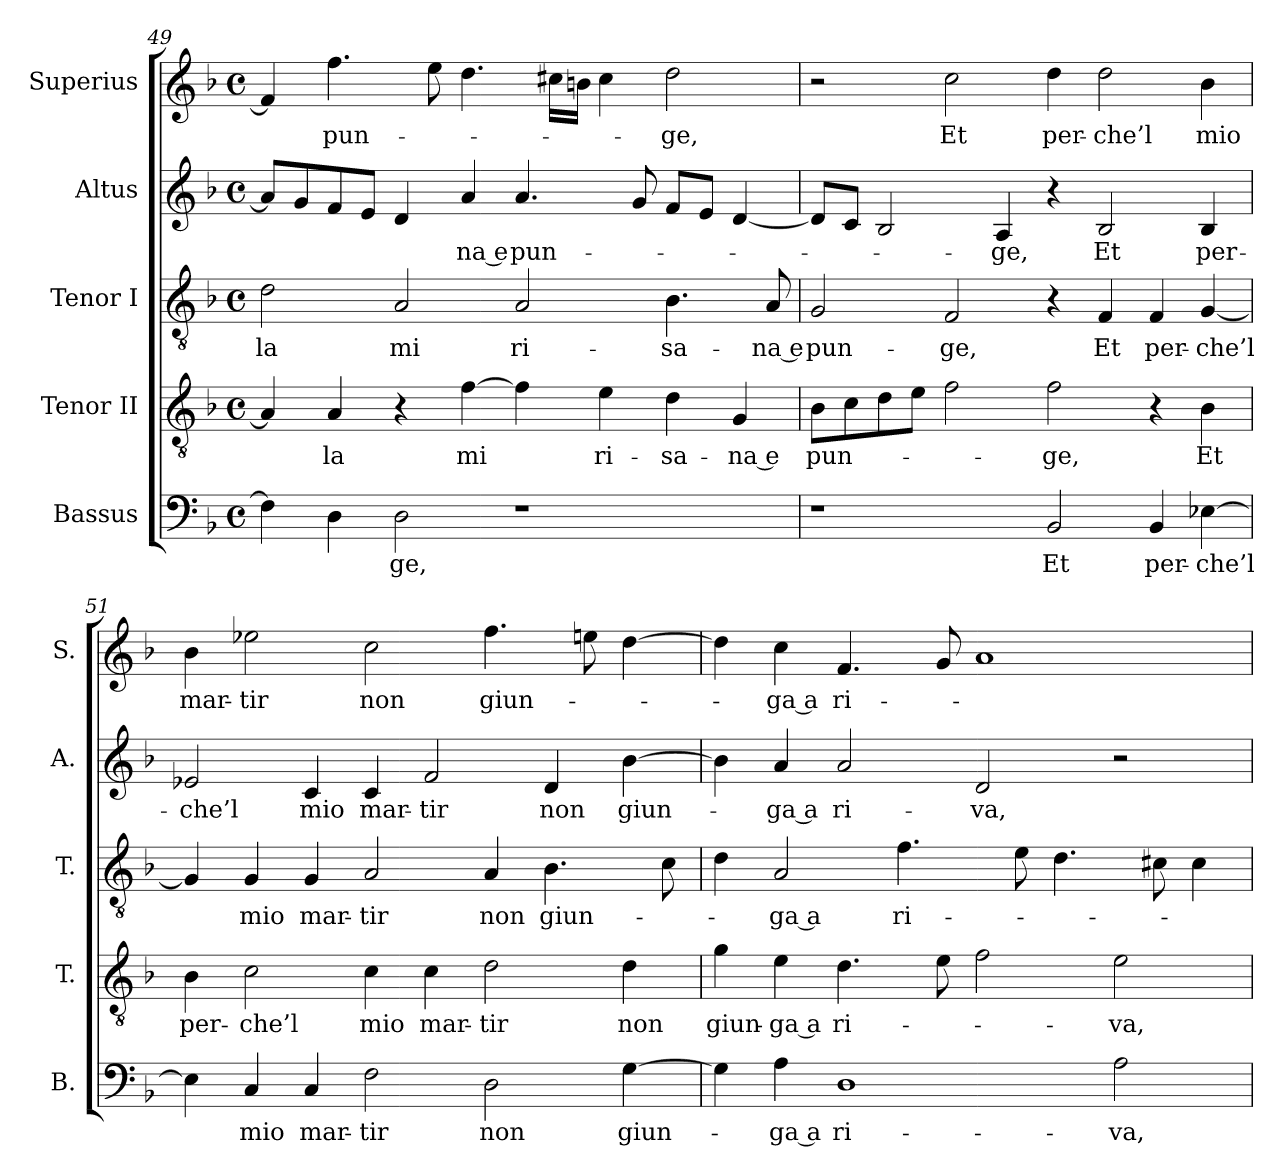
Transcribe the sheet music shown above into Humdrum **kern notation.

**kern	**text	**kern	**text	**kern	**text	**kern	**text	**kern	**text
*part5	*part5	*part4	*part4	*part3	*part3	*part2	*part2	*part1	*part1
*staff5	*staff5	*staff4	*staff4	*staff3	*staff3	*staff2	*staff2	*staff1	*staff1
*I"Bassus	*	*I"Tenor II	*	*I"Tenor I	*	*I"Altus	*	*I"Superius	*
*I'B.	*	*I'T.	*	*I'T.	*	*I'A.	*	*I'S.	*
!!LO:LB:g=z
*clefF4	*	*clefGv2	*	*clefGv2	*	*clefG2	*	*clefG2	*
*	*	*ITrd7c12	*	*ITrd7c12	*	*	*	*	*
*k[b-]	*	*k[b-]	*	*k[b-]	*	*k[b-]	*	*k[b-]	*
*F:	*	*F:	*	*F:	*	*F:	*	*F:	*
*M4/4	*	*M4/4	*	*M4/4	*	*M4/4	*	*M4/4	*
*met(c)	*	*met(c)	*	*met(c)	*	*met(c)	*	*met(c)	*
=49	=49	=49	=49	=49	=49	=49	=49	=49	=49
!	!	!	!	!	!LO:LY:b:color=#000000	!	!	!	!
4Fi\]	.	4AAi/]	.	2Di\	-la	8ai/L]	.	4fi/]	.
.	.	.	.	.	.	8gi/	.	.	.
!	!	!	!LO:LY:b:color=#000000	!	!	!	!	!	!
!	!	!	!	!	!	!	!	!	!LO:LY:b:color=#000000
4Di\	.	4AAi/	-la	.	.	8fi/	.	4.ffi\	pun-
.	.	.	.	.	.	8ei/J	.	.	.
!	!LO:LY:b:color=#000000	!	!	!	!	!	!	!	!
!	!	!	!	!	!LO:LY:b:color=#000000	!	!	!	!
2Di\	-ge,	4r	.	2AAi/	mi	4di/	.	.	.
.	.	.	.	.	.	.	.	8eei\	.
!	!	!	!LO:LY:b:color=#000000	!	!	!	!	!	!
!	!	!	!	!	!	!	!LO:LY:b:color=#000000	!	!
.	.	[>4Fi\	mi	.	.	4ai/	-na e	4.ddi\	.
!	!	!	!	!	!LO:LY:b:color=#000000	!	!	!	!
!	!	!	!	!	!	!	!LO:LY:b:color=#000000	!	!
1r	.	4Fi\]	.	2AAi/	ri-	4.ai/	pun-	.	.
.	.	.	.	.	.	.	.	16cc#Xi\LL	.
.	.	.	.	.	.	.	.	16bni\JJ	.
!	!	!	!LO:LY:b:color=#000000	!	!	!	!	!	!
.	.	4Ei\	ri-	.	.	.	.	4cc#i\	.
.	.	.	.	.	.	8gi/	.	.	.
!	!	!	!LO:LY:b:color=#000000	!	!	!	!	!	!
!	!	!	!	!	!LO:LY:b:color=#000000	!	!	!	!
!	!	!	!	!	!	!	!	!	!LO:LY:b:color=#000000
.	.	4Di\	-sa-	4.BB-i\	-sa-	8fi/L	.	2ddi\	-ge,
.	.	.	.	.	.	8ei/J	.	.	.
!	!	!	!LO:LY:b:color=#000000	!	!	!	!	!	!
.	.	4GGi/	-na e	.	.	[<4di/	.	.	.
!	!	!	!	!	!LO:LY:b:color=#000000	!	!	!	!
.	.	.	.	8AAi/	-na e	.	.	.	.
=50	=50	=50	=50	=50	=50	=50	=50	=50	=50
!	!	!	!LO:LY:b:color=#000000	!	!	!	!	!	!
!	!	!	!	!	!LO:LY:b:color=#000000	!	!	!	!
1r	.	8BB-i\L	pun-	2GGi/	pun-	8di/L]	.	2r	.
.	.	8Ci\	.	.	.	8ci/J	.	.	.
.	.	8Di\	.	.	.	2B-i/	.	.	.
.	.	8Ei\J	.	.	.	.	.	.	.
!	!	!	!	!	!LO:LY:b:color=#000000	!	!	!	!
!	!	!	!	!	!	!	!	!	!LO:LY:b:color=#000000
.	.	2Fi\	.	2FFi/	-ge,	.	.	2cci\	Et
!	!	!	!	!	!	!	!LO:LY:b:color=#000000	!	!
.	.	.	.	.	.	4Ai/	-ge,	.	.
!	!LO:LY:b:color=#000000	!	!	!	!	!	!	!	!
!	!	!	!LO:LY:b:color=#000000	!	!	!	!	!	!
!	!	!	!	!	!	!	!	!	!LO:LY:b:color=#000000
2BB-i/	Et	2Fi\	-ge,	4r	.	4r	.	4ddi\	per-
!	!	!	!	!	!LO:LY:b:color=#000000	!	!	!	!
!	!	!	!	!	!	!	!LO:LY:b:color=#000000	!	!
!	!	!	!	!	!	!	!	!	!LO:LY:b:color=#000000
.	.	.	.	4FFi/	Et	2B-i/	Et	2ddi\	-che’l
!	!LO:LY:b:color=#000000	!	!	!	!	!	!	!	!
!	!	!	!	!	!LO:LY:b:color=#000000	!	!	!	!
4BB-i/	per-	4r	.	4FFi/	per-	.	.	.	.
!	!LO:LY:b:color=#000000	!	!	!	!	!	!	!	!
!	!	!	!LO:LY:b:color=#000000	!	!	!	!	!	!
!	!	!	!	!	!LO:LY:b:color=#000000	!	!	!	!
!	!	!	!	!	!	!	!LO:LY:b:color=#000000	!	!
!	!	!	!	!	!	!	!	!	!LO:LY:b:color=#000000
[>4E-Xi\	-che’l	4BB-i\	Et	[<4GGi/	-che’l	4B-i/	per-	4b-i\	mio
=51	=51	=51	=51	=51	=51	=51	=51	=51	=51
!	!	!	!LO:LY:b:color=#000000	!	!	!	!	!	!
!	!	!	!	!	!	!	!LO:LY:b:color=#000000	!	!
!	!	!	!	!	!	!	!	!	!LO:LY:b:color=#000000
4E-i\]	.	4BB-i\	per-	4GGi/]	.	2e-Xi/	-che’l	4b-i\	mar-
!	!LO:LY:b:color=#000000	!	!	!	!	!	!	!	!
!	!	!	!LO:LY:b:color=#000000	!	!	!	!	!	!
!	!	!	!	!	!LO:LY:b:color=#000000	!	!	!	!
!	!	!	!	!	!	!	!	!	!LO:LY:b:color=#000000
4Ci/	mio	2Ci\	-che’l	4GGi/	mio	.	.	2ee-Xi\	-tir
!	!LO:LY:b:color=#000000	!	!	!	!	!	!	!	!
!	!	!	!	!	!LO:LY:b:color=#000000	!	!	!	!
!	!	!	!	!	!	!	!LO:LY:b:color=#000000	!	!
4Ci/	mar-	.	.	4GGi/	mar-	4ci/	mio	.	.
!	!LO:LY:b:color=#000000	!	!	!	!	!	!	!	!
!	!	!	!LO:LY:b:color=#000000	!	!	!	!	!	!
!	!	!	!	!	!LO:LY:b:color=#000000	!	!	!	!
!	!	!	!	!	!	!	!LO:LY:b:color=#000000	!	!
!	!	!	!	!	!	!	!	!	!LO:LY:b:color=#000000
2Fi\	-tir	4Ci\	mio	2AAi/	-tir	4ci/	mar-	2cci\	non
!	!	!	!LO:LY:b:color=#000000	!	!	!	!	!	!
!	!	!	!	!	!	!	!LO:LY:b:color=#000000	!	!
.	.	4Ci\	mar-	.	.	2fi/	-tir	.	.
!	!LO:LY:b:color=#000000	!	!	!	!	!	!	!	!
!	!	!	!LO:LY:b:color=#000000	!	!	!	!	!	!
!	!	!	!	!	!LO:LY:b:color=#000000	!	!	!	!
!	!	!	!	!	!	!	!	!	!LO:LY:b:color=#000000
2Di\	non	2Di\	-tir	4AAi/	non	.	.	4.ffi\	giun-
!	!	!	!	!	!LO:LY:b:color=#000000	!	!	!	!
!	!	!	!	!	!	!	!LO:LY:b:color=#000000	!	!
.	.	.	.	4.BB-i\	giun-	4di/	non	.	.
.	.	.	.	.	.	.	.	8eei\	.
!	!LO:LY:b:color=#000000	!	!	!	!	!	!	!	!
!	!	!	!LO:LY:b:color=#000000	!	!	!	!	!	!
!	!	!	!	!	!	!	!LO:LY:b:color=#000000	!	!
[>4Gi\	giun-	4Di\	non	.	.	[>4b-i\	giun-	[>4ddi\	.
.	.	.	.	8Ci\	.	.	.	.	.
!!LO:PB:g=z
=52	=52	=52	=52	=52	=52	=52	=52	=52	=52
!	!	!	!LO:LY:b:color=#000000	!	!	!	!	!	!
4Gi\]	.	4Gi\	giun-	4Di\	.	4b-i\]	.	4ddi\]	.
!	!LO:LY:b:color=#000000	!	!	!	!	!	!	!	!
!	!	!	!LO:LY:b:color=#000000	!	!	!	!	!	!
!	!	!	!	!	!LO:LY:b:color=#000000	!	!	!	!
!	!	!	!	!	!	!	!LO:LY:b:color=#000000	!	!
!	!	!	!	!	!	!	!	!	!LO:LY:b:color=#000000
4Ai\	-ga a	4Ei\	-ga a	2AAi/	-ga a	4ai/	-ga a	4cci\	-ga a
!	!LO:LY:b:color=#000000	!	!	!	!	!	!	!	!
!	!	!	!LO:LY:b:color=#000000	!	!	!	!	!	!
!	!	!	!	!	!	!	!LO:LY:b:color=#000000	!	!
!	!	!	!	!	!	!	!	!	!LO:LY:b:color=#000000
1Di	ri-	4.Di\	ri-	.	.	2ai/	ri-	4.fi/	ri-
!	!	!	!	!	!LO:LY:b:color=#000000	!	!	!	!
.	.	.	.	4.Fi\	ri-	.	.	.	.
.	.	8Ei\	.	.	.	.	.	8gi/	.
!	!	!	!	!	!	!	!LO:LY:b:color=#000000	!	!
.	.	2Fi\	.	.	.	2di/	-va,	1ai	.
.	.	.	.	8Ei\	.	.	.	.	.
.	.	.	.	4.Di\	.	.	.	.	.
!	!LO:LY:b:color=#000000	!	!	!	!	!	!	!	!
!	!	!	!LO:LY:b:color=#000000	!	!	!	!	!	!
2Ai\	-va,	2Ei\	-va,	.	.	2r	.	.	.
.	.	.	.	8C#Xi\	.	.	.	.	.
.	.	.	.	4C#i\	.	.	.	.	.
=	=	=	=	=	=	=	=	=	=
*-	*-	*-	*-	*-	*-	*-	*-	*-	*-
